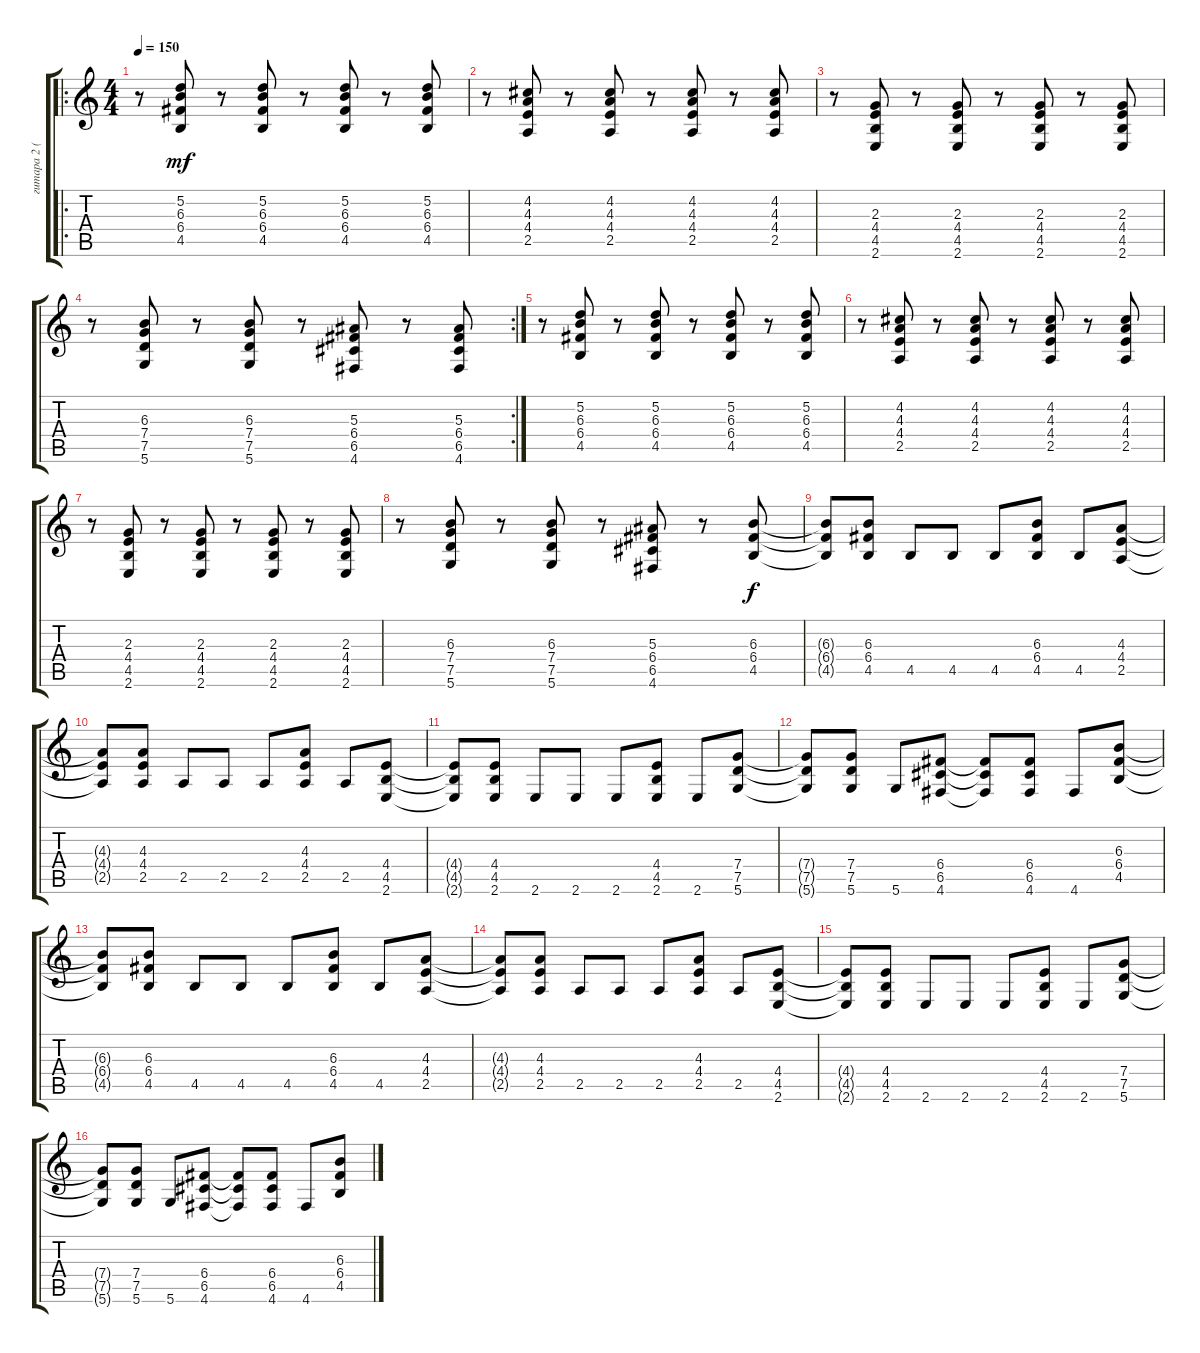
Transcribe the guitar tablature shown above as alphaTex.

\track ("гитара 2 (панорама)" "гитара 2 (") {instrument distortionguitar}
\staff {score tabs}
\tuning (D4 A3 F3 C3 G2 D2) {hide}
\ro
\ts (4 4)
\section ("" "")
\tempo 150
\clef g2
\ks c
r.8{dy mf instrument acousticguitarsteel} (5.2 6.3 6.4 4.5).8 r.8 (5.2 6.3 6.4 4.5).8 r.8 (5.2 6.3 6.4 4.5).8 r.8 (5.2 6.3 6.4 4.5).8 |
r.8 (4.2 4.3 4.4 2.5).8 r.8 (4.2 4.3 4.4 2.5).8 r.8 (4.2 4.3 4.4 2.5).8 r.8 (4.2 4.3 4.4 2.5).8 |
r.8 (2.3 4.4 4.5 2.6).8 r.8 (2.3 4.4 4.5 2.6).8 r.8 (2.3 4.4 4.5 2.6).8 r.8 (2.3 4.4 4.5 2.6).8 |
\rc 2
r.8 (6.3 7.4 7.5 5.6).8 r.8 (6.3 7.4 7.5 5.6).8 r.8 (5.3 6.4 6.5 4.6).8 r.8 (5.3 6.4 6.5 4.6).8 |
r.8 (5.2 6.3 6.4 4.5).8 r.8 (5.2 6.3 6.4 4.5).8 r.8 (5.2 6.3 6.4 4.5).8 r.8 (5.2 6.3 6.4 4.5).8 |
r.8 (4.2 4.3 4.4 2.5).8 r.8 (4.2 4.3 4.4 2.5).8 r.8 (4.2 4.3 4.4 2.5).8 r.8 (4.2 4.3 4.4 2.5).8 |
r.8 (2.3 4.4 4.5 2.6).8 r.8 (2.3 4.4 4.5 2.6).8 r.8 (2.3 4.4 4.5 2.6).8 r.8 (2.3 4.4 4.5 2.6).8 |
r.8 (6.3 7.4 7.5 5.6).8 r.8 (6.3 7.4 7.5 5.6).8 r.8 (5.3 6.4 6.5 4.6).8 r.8 (6.3 6.4 4.5).8{dy f instrument distortionguitar} |
(6.3{t} 6.4{t} 4.5{t}).8 (6.3 6.4 4.5).8 4.5.8 4.5.8 4.5.8 (6.3 6.4 4.5).8 4.5.8 (4.3 4.4 2.5).8 |
(4.3{t} 4.4{t} 2.5{t}).8 (4.3 4.4 2.5).8 2.5.8 2.5.8 2.5.8 (4.3 4.4 2.5).8 2.5.8 (4.4 4.5 2.6).8 |
(4.4{t} 4.5{t} 2.6{t}).8 (4.4 4.5 2.6).8 2.6.8 2.6.8 2.6.8 (4.4 4.5 2.6).8 2.6.8 (7.4 7.5 5.6).8 |
(7.4{t} 7.5{t} 5.6{t}).8 (7.4 7.5 5.6).8 5.6.8 (6.4 6.5 4.6).8 (6.4{t} 6.5{t} 4.6{t}).8 (6.4 6.5 4.6).8 4.6.8 (6.3 6.4 4.5).8 |
(6.3{t} 6.4{t} 4.5{t}).8 (6.3 6.4 4.5).8 4.5.8 4.5.8 4.5.8 (6.3 6.4 4.5).8 4.5.8 (4.3 4.4 2.5).8 |
(4.3{t} 4.4{t} 2.5{t}).8 (4.3 4.4 2.5).8 2.5.8 2.5.8 2.5.8 (4.3 4.4 2.5).8 2.5.8 (4.4 4.5 2.6).8 |
(4.4{t} 4.5{t} 2.6{t}).8 (4.4 4.5 2.6).8 2.6.8 2.6.8 2.6.8 (4.4 4.5 2.6).8 2.6.8 (7.4 7.5 5.6).8 |
(7.4{t} 7.5{t} 5.6{t}).8 (7.4 7.5 5.6).8 5.6.8 (6.4 6.5 4.6).8 (6.4{t} 6.5{t} 4.6{t}).8 (6.4 6.5 4.6).8 4.6.8 (6.3 6.4 4.5).8
